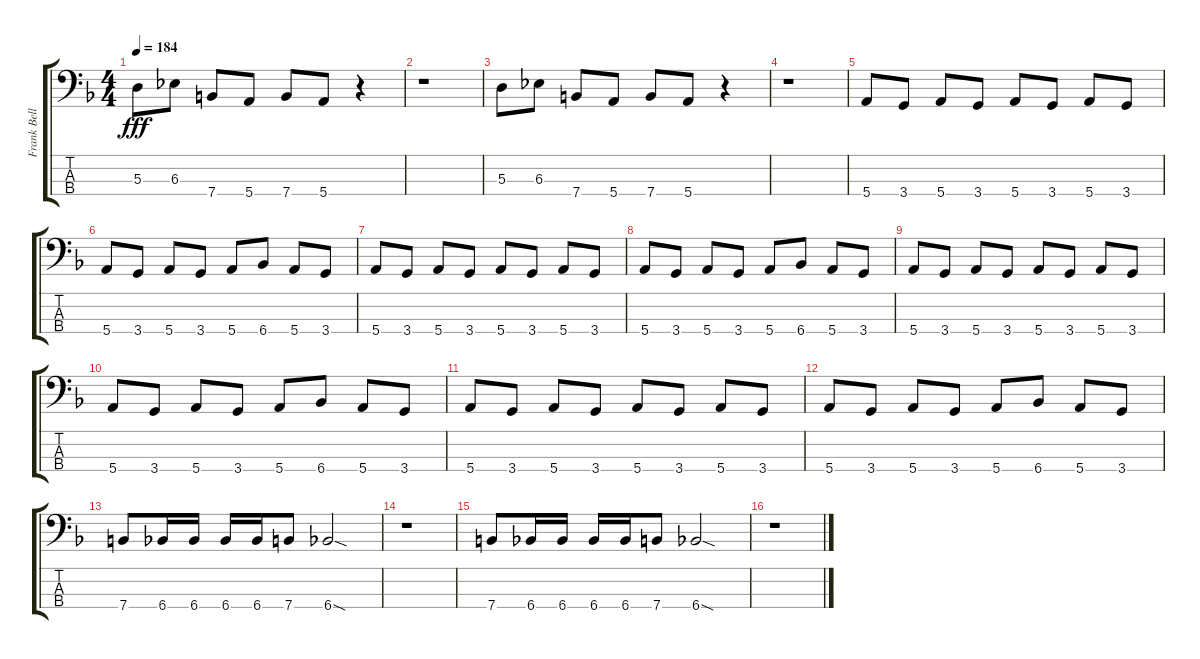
\track ("Frank Bello" "Frank Bell") {instrument electricbasspick}
\staff {score tabs}
\tuning (G2 D2 A1 E1) {hide}
\ts (4 4)
\tempo 184
\clef f4
\ks f
5.3.8{dy fff} 6.3.8 7.4.8 5.4.8 7.4.8 5.4.8 r.4 |
r.1 |
5.3.8 6.3.8 7.4.8 5.4.8 7.4.8 5.4.8 r.4 |
r.1 |
5.4.8 3.4.8 5.4.8 3.4.8 5.4.8 3.4.8 5.4.8 3.4.8 |
5.4.8 3.4.8 5.4.8 3.4.8 5.4.8 6.4.8 5.4.8 3.4.8 |
5.4.8 3.4.8 5.4.8 3.4.8 5.4.8 3.4.8 5.4.8 3.4.8 |
5.4.8 3.4.8 5.4.8 3.4.8 5.4.8 6.4.8 5.4.8 3.4.8 |
5.4.8 3.4.8 5.4.8 3.4.8 5.4.8 3.4.8 5.4.8 3.4.8 |
5.4.8 3.4.8 5.4.8 3.4.8 5.4.8 6.4.8 5.4.8 3.4.8 |
5.4.8 3.4.8 5.4.8 3.4.8 5.4.8 3.4.8 5.4.8 3.4.8 |
5.4.8 3.4.8 5.4.8 3.4.8 5.4.8 6.4.8 5.4.8 3.4.8 |
7.4.8 6.4.16 6.4.16 6.4.16 6.4.16 7.4.8 6.4{sod}.2 |
r.1 |
7.4.8 6.4.16 6.4.16 6.4.16 6.4.16 7.4.8 6.4{sod}.2 |
r.1
